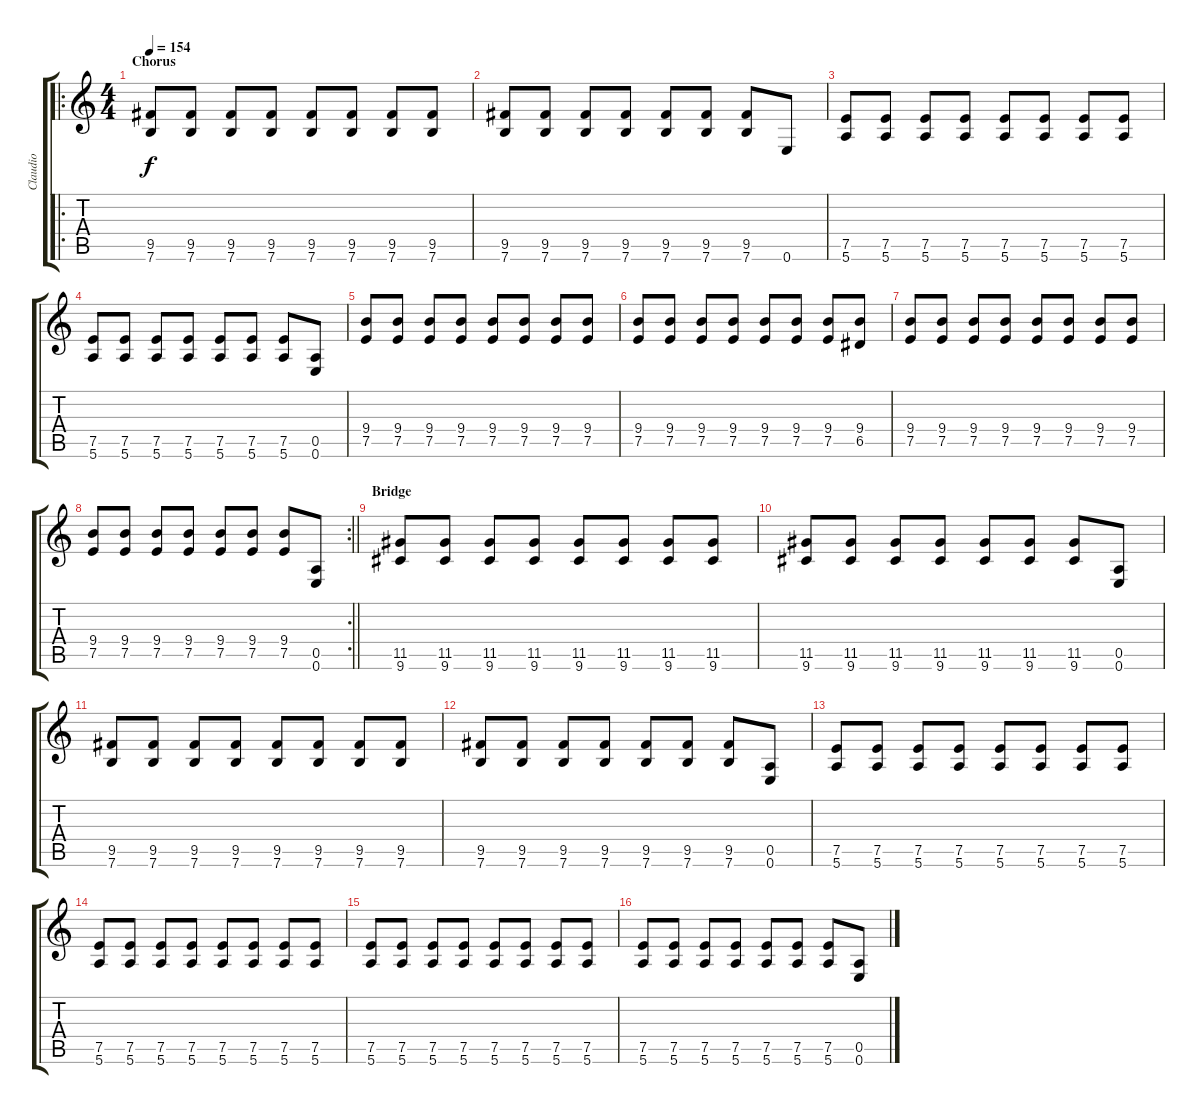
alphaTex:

\track ("Claudio" "Claudio") {instrument distortionguitar}
\staff {score tabs}
\tuning (E4 B3 G3 D3 A2 E2) {hide}
\ro
\ts (4 4)
\section ("" "Chorus")
\tempo 154
\clef g2
\ks c
(9.5 7.6).8{dy f} (9.5 7.6).8 (9.5 7.6).8 (9.5 7.6).8 (9.5 7.6).8 (9.5 7.6).8 (9.5 7.6).8 (9.5 7.6).8 |
(9.5 7.6).8 (9.5 7.6).8 (9.5 7.6).8 (9.5 7.6).8 (9.5 7.6).8 (9.5 7.6).8 (9.5 7.6).8 0.6.8 |
(7.5 5.6).8 (7.5 5.6).8 (7.5 5.6).8 (7.5 5.6).8 (7.5 5.6).8 (7.5 5.6).8 (7.5 5.6).8 (7.5 5.6).8 |
(7.5 5.6).8 (7.5 5.6).8 (7.5 5.6).8 (7.5 5.6).8 (7.5 5.6).8 (7.5 5.6).8 (7.5 5.6).8 (0.5 0.6).8 |
(9.4 7.5).8 (9.4 7.5).8 (9.4 7.5).8 (9.4 7.5).8 (9.4 7.5).8 (9.4 7.5).8 (9.4 7.5).8 (9.4 7.5).8 |
(9.4 7.5).8 (9.4 7.5).8 (9.4 7.5).8 (9.4 7.5).8 (9.4 7.5).8 (9.4 7.5).8 (9.4 7.5).8 (9.4 6.5).8 |
(9.4 7.5).8 (9.4 7.5).8 (9.4 7.5).8 (9.4 7.5).8 (9.4 7.5).8 (9.4 7.5).8 (9.4 7.5).8 (9.4 7.5).8 |
\rc 2
\barLineRight lightlight
(9.4 7.5).8 (9.4 7.5).8 (9.4 7.5).8 (9.4 7.5).8 (9.4 7.5).8 (9.4 7.5).8 (9.4 7.5).8 (0.5 0.6).8 |
\section ("" "Bridge")
(11.5 9.6).8 (11.5 9.6).8 (11.5 9.6).8 (11.5 9.6).8 (11.5 9.6).8 (11.5 9.6).8 (11.5 9.6).8 (11.5 9.6).8 |
(11.5 9.6).8 (11.5 9.6).8 (11.5 9.6).8 (11.5 9.6).8 (11.5 9.6).8 (11.5 9.6).8 (11.5 9.6).8 (0.5 0.6).8 |
(9.5 7.6).8 (9.5 7.6).8 (9.5 7.6).8 (9.5 7.6).8 (9.5 7.6).8 (9.5 7.6).8 (9.5 7.6).8 (9.5 7.6).8 |
(9.5 7.6).8 (9.5 7.6).8 (9.5 7.6).8 (9.5 7.6).8 (9.5 7.6).8 (9.5 7.6).8 (9.5 7.6).8 (0.5 0.6).8 |
(7.5 5.6).8 (7.5 5.6).8 (7.5 5.6).8 (7.5 5.6).8 (7.5 5.6).8 (7.5 5.6).8 (7.5 5.6).8 (7.5 5.6).8 |
(7.5 5.6).8 (7.5 5.6).8 (7.5 5.6).8 (7.5 5.6).8 (7.5 5.6).8 (7.5 5.6).8 (7.5 5.6).8 (7.5 5.6).8 |
(7.5 5.6).8 (7.5 5.6).8 (7.5 5.6).8 (7.5 5.6).8 (7.5 5.6).8 (7.5 5.6).8 (7.5 5.6).8 (7.5 5.6).8 |
(7.5 5.6).8 (7.5 5.6).8 (7.5 5.6).8 (7.5 5.6).8 (7.5 5.6).8 (7.5 5.6).8 (7.5 5.6).8 (0.5 0.6).8
